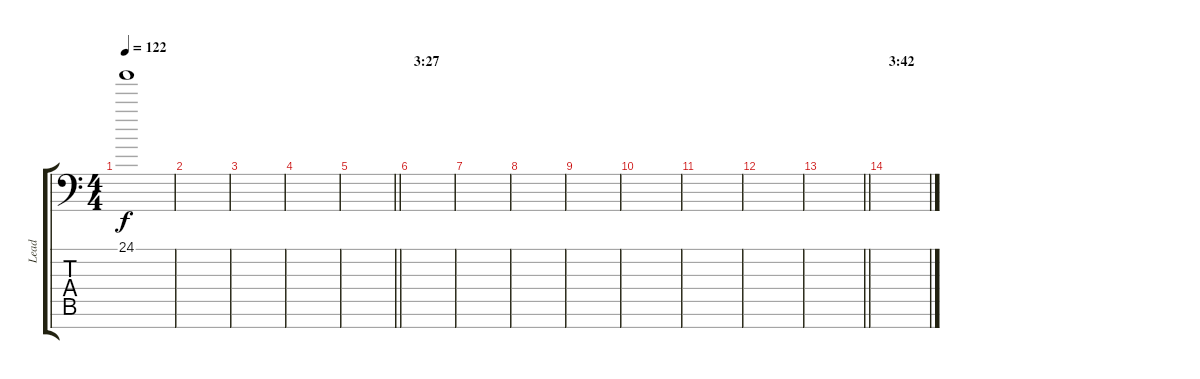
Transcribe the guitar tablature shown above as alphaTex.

\track ("Lead" "Lead") {instrument electricguitarjazz}
\staff {score tabs}
\tuning (B3 Gb3 D3 A2 E2 B1 E1) {hide}
\ts (4 4)
\tempo 122
\clef f4
\ks c
24.1{t}.1{dy f} |
|
|
|
\barLineRight lightlight
|
\section ("" "3:27")
|
|
|
|
|
|
|
\barLineRight lightlight
|
\section ("" "3:42")
